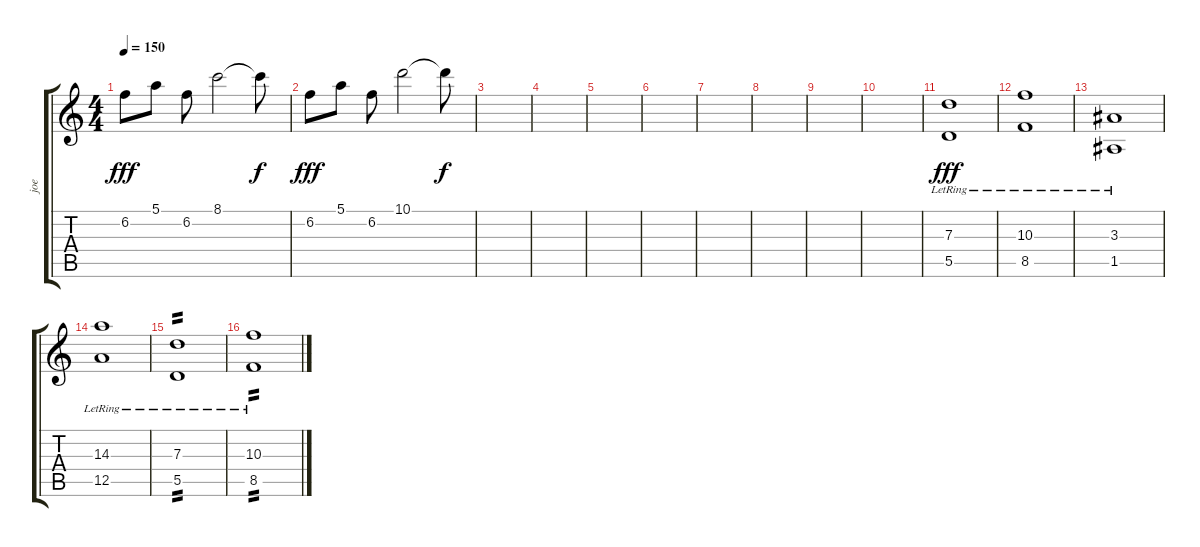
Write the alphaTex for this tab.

\track ("joe" "joe") {instrument overdrivenguitar}
\staff {score tabs}
\tuning (E4 B3 G3 D3 A2 D2) {hide}
\ts (4 4)
\tempo 150
\clef g2
\ks c
6.2.8{dy fff} 5.1.8 6.2.8 8.1.2 8.1{t}.8{dy f} |
6.2.8{dy fff} 5.1.8 6.2.8 10.1.2 10.1{t}.8{dy f} |
|
|
|
|
|
|
|
|
(7.3{lr} 5.5{lr}).1{dy fff} |
(10.3{lr} 8.5{lr}).1 |
(3.3{lr} 1.5{lr}).1 |
(14.3{lr} 12.5{lr}).1 |
(7.3{lr} 5.5{lr}).1{tp 2} |
(10.3{lr} 8.5{lr}).1{tp 2}
